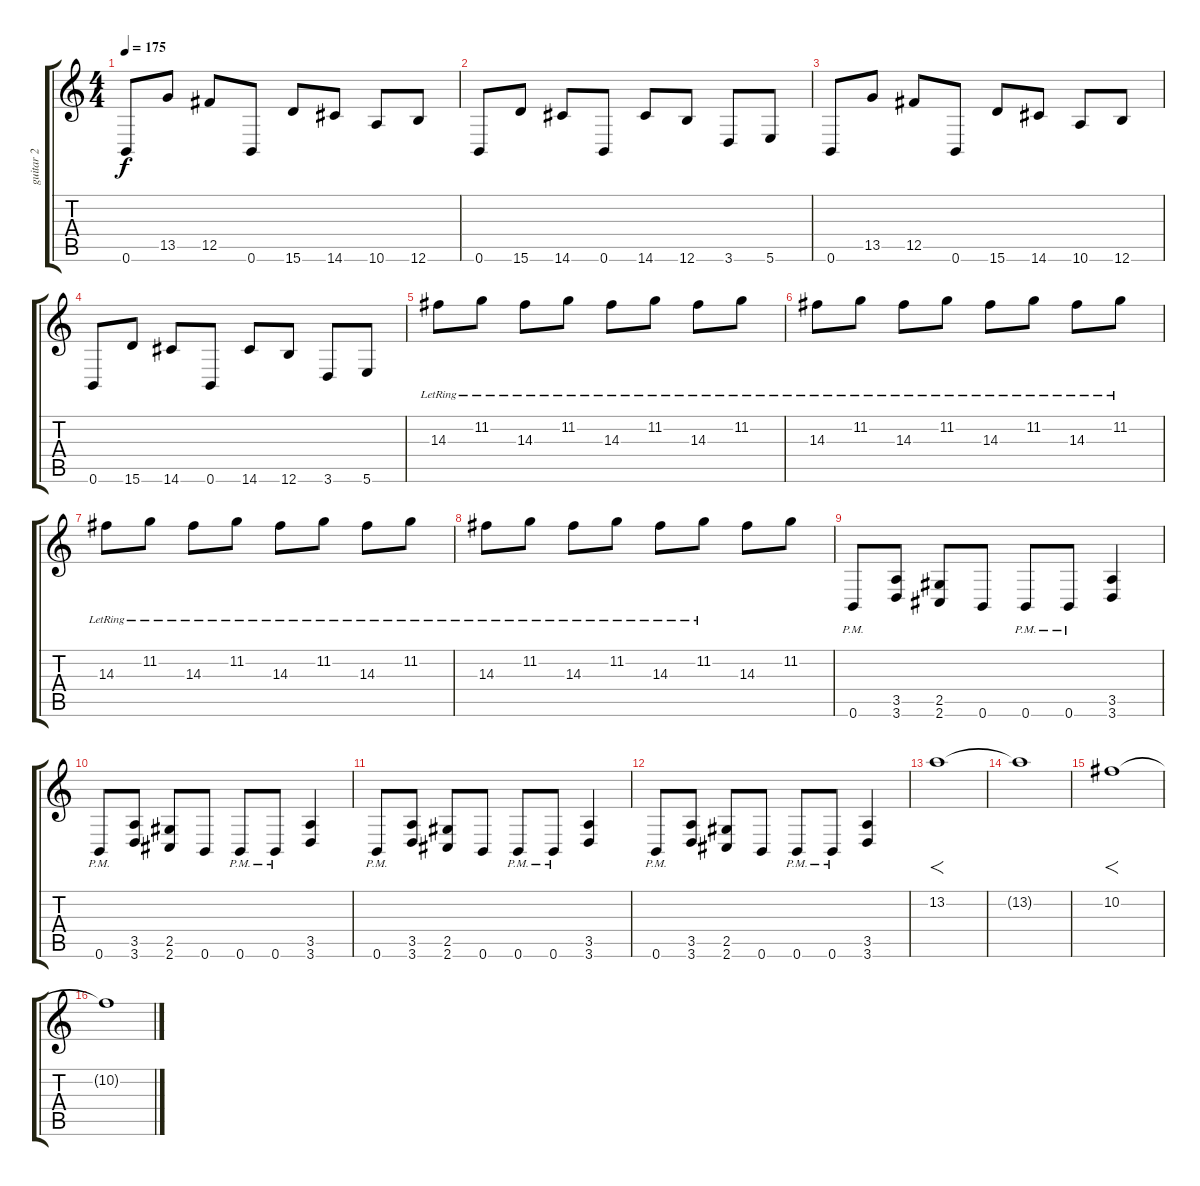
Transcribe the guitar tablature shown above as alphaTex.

\track ("guitar 2" "guitar 2") {instrument distortionguitar}
\staff {score tabs}
\tuning (Db4 Ab3 E3 B2 Gb2 B1) {hide}
\ts (4 4)
\tempo 175
\clef g2
\ks c
0.6.8{dy f} 13.5.8 12.5.8 0.6.8 15.6.8 14.6.8 10.6.8 12.6.8 |
0.6.8 15.6.8 14.6.8 0.6.8 14.6.8 12.6.8 3.6.8 5.6.8 |
0.6.8 13.5.8 12.5.8 0.6.8 15.6.8 14.6.8 10.6.8 12.6.8 |
0.6.8 15.6.8 14.6.8 0.6.8 14.6.8 12.6.8 3.6.8 5.6.8 |
14.3{lr}.8 11.2{lr}.8 14.3{lr}.8 11.2{lr}.8 14.3{lr}.8 11.2{lr}.8 14.3{lr}.8 11.2{lr}.8 |
14.3{lr}.8 11.2{lr}.8 14.3{lr}.8 11.2{lr}.8 14.3{lr}.8 11.2{lr}.8 14.3{lr}.8 11.2{lr}.8 |
14.3{lr}.8 11.2{lr}.8 14.3{lr}.8 11.2{lr}.8 14.3{lr}.8 11.2{lr}.8 14.3{lr}.8 11.2{lr}.8 |
14.3{lr}.8 11.2{lr}.8 14.3{lr}.8 11.2{lr}.8 14.3{lr}.8 11.2{lr}.8 14.3.8 11.2.8 |
0.6{pm}.8 (3.5 3.6).8 (2.5 2.6).8 0.6.8 0.6{pm}.8 0.6{pm}.8 (3.5 3.6).4 |
0.6{pm}.8 (3.5 3.6).8 (2.5 2.6).8 0.6.8 0.6{pm}.8 0.6{pm}.8 (3.5 3.6).4 |
0.6{pm}.8 (3.5 3.6).8 (2.5 2.6).8 0.6.8 0.6{pm}.8 0.6{pm}.8 (3.5 3.6).4 |
0.6{pm}.8 (3.5 3.6).8 (2.5 2.6).8 0.6.8 0.6{pm}.8 0.6{pm}.8 (3.5 3.6).4 |
13.2.1{f} |
13.2{t}.1 |
10.2.1{f} |
10.2{t}.1
